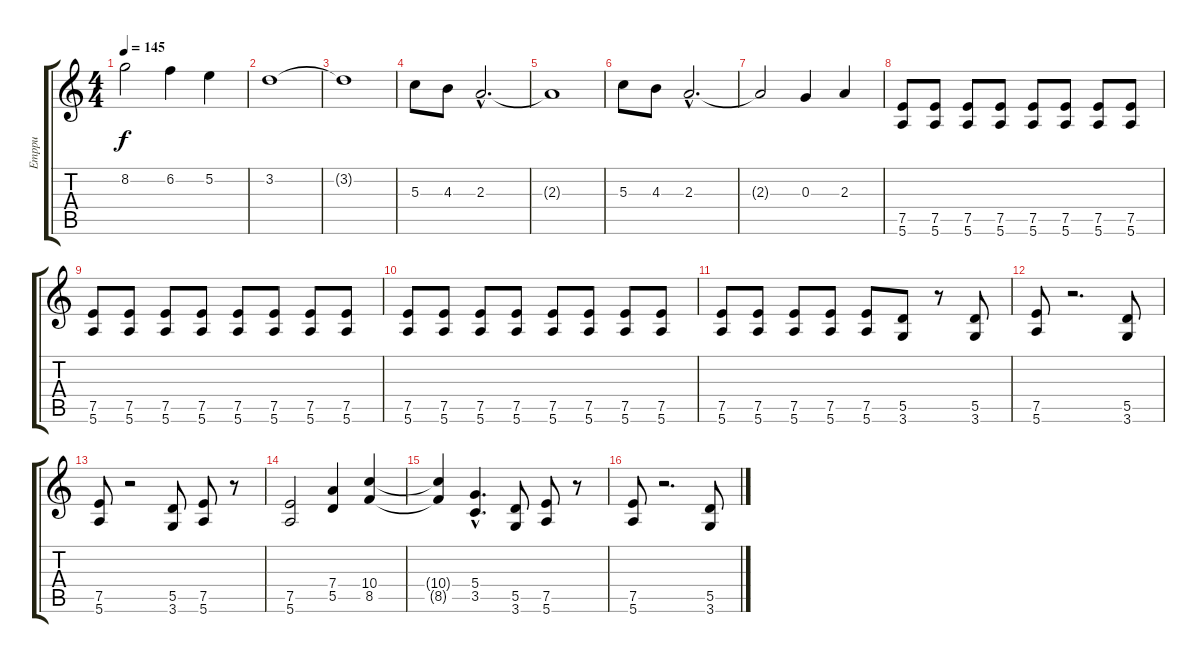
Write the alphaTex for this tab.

\track ("Emppu" "Emppu") {instrument overdrivenguitar}
\staff {score tabs}
\tuning (E4 B3 G3 D3 A2 E2) {hide}
\ts (4 4)
\tempo 145
\clef g2
\ks c
8.2{t}.2{dy f} 6.2.4 5.2.4 |
3.2.1 |
3.2{t}.1 |
5.3.8 4.3.8 2.3{hac}.2{d} |
2.3{t}.1 |
5.3.8 4.3.8 2.3{hac}.2{d} |
2.3{t}.2 0.3.4 2.3.4 |
(7.5 5.6).8 (7.5 5.6).8 (7.5 5.6).8 (7.5 5.6).8 (7.5 5.6).8 (7.5 5.6).8 (7.5 5.6).8 (7.5 5.6).8 |
(7.5 5.6).8 (7.5 5.6).8 (7.5 5.6).8 (7.5 5.6).8 (7.5 5.6).8 (7.5 5.6).8 (7.5 5.6).8 (7.5 5.6).8 |
(7.5 5.6).8 (7.5 5.6).8 (7.5 5.6).8 (7.5 5.6).8 (7.5 5.6).8 (7.5 5.6).8 (7.5 5.6).8 (7.5 5.6).8 |
(7.5 5.6).8 (7.5 5.6).8 (7.5 5.6).8 (7.5 5.6).8 (7.5 5.6).8 (5.5 3.6).8 r.8 (5.5 3.6).8 |
(7.5 5.6).8 r.2{d} (5.5 3.6).8 |
(7.5 5.6).8 r.2 (5.5 3.6).8 (7.5 5.6).8 r.8 |
(7.5 5.6).2 (7.4 5.5).4 (10.4 8.5).4 |
(10.4{t} 8.5{t}).4 (5.4{hac} 3.5{hac}).4{d} (5.5 3.6).8 (7.5 5.6).8 r.8 |
(7.5 5.6).8 r.2{d} (5.5 3.6).8
